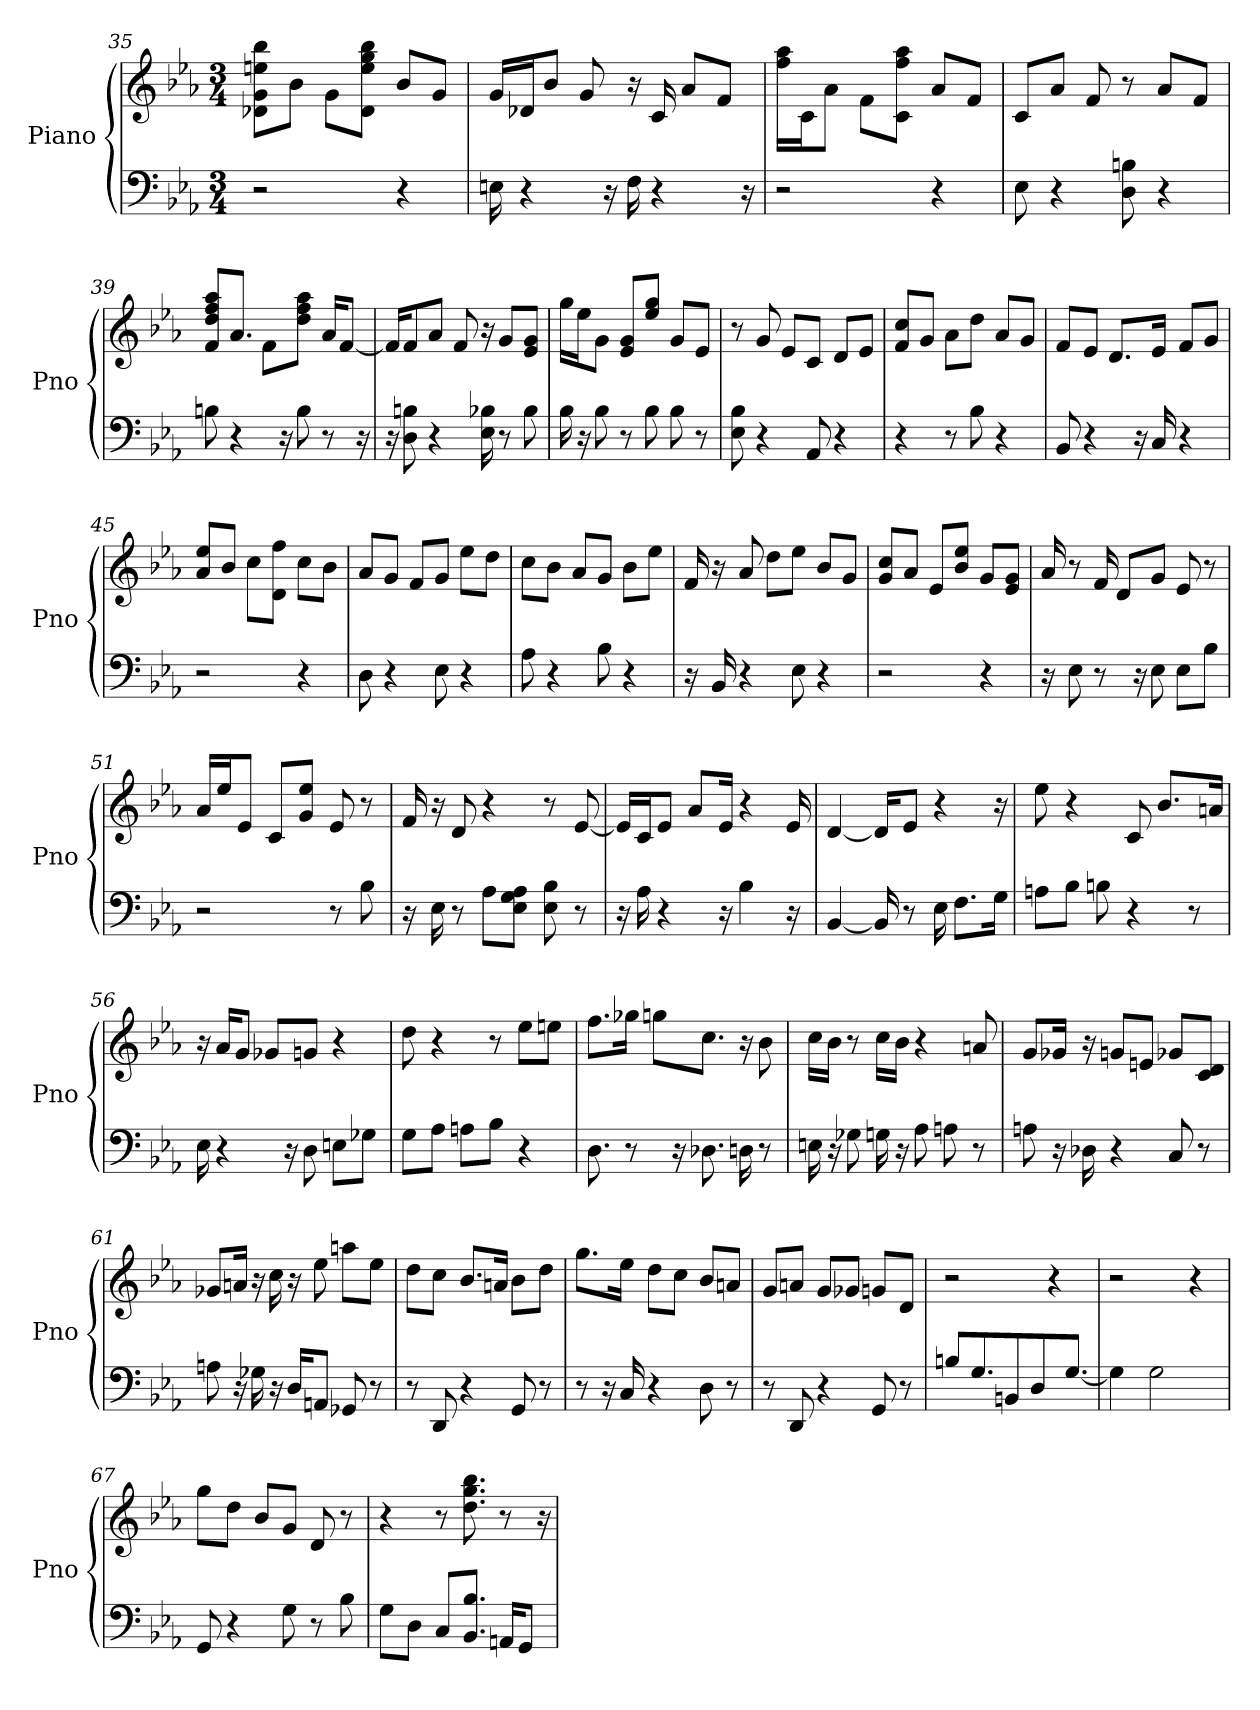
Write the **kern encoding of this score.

**kern	**kern
*part1	*part1
*staff2	*staff1
*I"Piano	*
*I'Pno	*
*clefF4	*clefG2
*k[b-e-a-]	*k[b-e-a-]
*E-:	*E-:
*M3/4	*M3/4
=35	=35
2r	8bb-\ 8g\ 8d-\ 8ee\L
.	8b-\J
.	8g\L
.	8gg\ 8d-\ 8ee\ 8bb-\J
4r	8b-/L
.	8g/J
=36	=36
16E	16g/LL
4r	16d-/J
.	8b-/J
.	8g
16r	.
16F	16r
4r	16c
.	8a-/L
.	8f/J
16r	.
=37	=37
2r	16ff\ 16aa-\LL
.	16c\J
.	8a-\J
.	8f\L
.	8ff\ 8c\ 8aa-\J
4r	8a-/L
.	8f/J
=38	=38
8E-	8c/L
4r	8a-/J
.	8f
8D 8B	8r
4r	8a-/L
.	8f/J
=39	=39
8B	8f/ 8aa-/ 8ff/ 8dd/L
4r	8.a-/J
.	8f\L
16r	.
8B	8dd\ 8aa-\ 8ff\J
8r	16a-/KL
.	[8f/J
16r	.
=40	=40
16r	16f/KL]
8D 8B	8f/
4r	8a-/J
.	8f
16E- 16B-	16r
8r	8g/L
8B-	8e-/ 8g/J
=41	=41
16B-	16gg\LL
16r	16ee-\J
8B-	8g\J
8r	8e-/ 8g/L
8B-	8gg/ 8ee-/J
8B-	8g/L
8r	8e-/J
=42	=42
8E- 8B-	8r
4r	8g
.	8e-/L
8AA-	8c/J
4r	8d/L
.	8e-/J
=43	=43
4r	8cc/ 8f/L
.	8g/J
8r	8a-\L
8B-	8dd\J
4r	8a-/L
.	8g/J
=44	=44
8BB-	8f/L
4r	8e-/J
.	8.d/L
16r	.
16C	16e-/Jk
4r	8f/L
.	8g/J
=45	=45
2r	8a-/ 8ee-/L
.	8b-/J
.	8cc\L
.	8d\ 8ff\J
4r	8cc\L
.	8b-\J
=46	=46
8D	8a-/L
4r	8g/J
.	8f/L
8E-	8g/J
4r	8ee-\L
.	8dd\J
=47	=47
8A-	8cc\L
4r	8b-\J
.	8a-/L
8B-	8g/J
4r	8b-\L
.	8ee-\J
=48	=48
16r	16f
16BB-	16r
4r	8a-
.	8dd\L
8E-	8ee-\J
4r	8b-/L
.	8g/J
=49	=49
2r	8g/ 8cc/L
.	8a-/J
.	8e-/L
.	8b-/ 8ee-/J
4r	8g/L
.	8g/ 8e-/J
=50	=50
16r	16a-
8E-	8r
8r	16f
.	8d/L
16r	.
8E-	8g/J
8E-\L	8e-
8B-\J	8r
=51	=51
2r	16a-/LL
.	16ee-/J
.	8e-/J
.	8c/L
.	8g/ 8ee-/J
8r	8e-
8B-	8r
=52	=52
16r	16f
16E-	16r
8r	8d
8A-\L	4r
8A-\ 8G\ 8E-\J	.
8B- 8E-	8r
8r	[8e-
=53	=53
16r	16e-/LL]
16A-	16c/J
4r	8e-/J
.	8a-/L
16r	16e-/Jk
4B-	4r
16r	16e-
=54	=54
[4BB-	[4d
16BB-]	16d/KL]
8r	8e-/J
16E-	4r
8.F\L	.
16G\Jk	16r
=55	=55
8A\L	8ee-
8B-\J	4r
8B	.
4r	8c
.	8.b-/L
8r	.
.	16a/Jk
=56	=56
16E-	16r
4r	16a-/KL
.	8g/J
.	8g-/L
16r	.
8D	8g/J
8E\L	4r
8G-\J	.
=57	=57
8G\L	8dd
8A-\J	4r
8A\L	.
8B-\J	8r
4r	8ee-\L
.	8ee\J
=58	=58
8.D	8.ff\L
8r	16gg-\Jk
.	8gg\L
16r	.
8.D-	8.cc\J
16D	16r
8r	8b-
=59	=59
16E	16cc\LL
16r	16b-\JJ
8G-	8r
16G	16cc\LL
16r	16b-\JJ
8A-	4r
8A	.
8r	8a
=60	=60
8A	8g/L
16r	16g-/Jk
16D-	16r
4r	8g/L
.	8e/J
8C	8g-/L
8r	8c/ 8d/J
=61	=61
8A	8g-/L
16r	16a/Jk
16G-	16r
16r	16cc
16D/KL	16r
8AA/J	8ee-
8GG-	8aa\L
8r	8ee-\J
=62	=62
8r	8dd\L
8DD	8cc\J
4r	8.b-/L
.	16a/Jk
8GG	8b-\L
8r	8dd\J
=63	=63
8r	8.gg\L
16r	.
16C	16ee-\Jk
4r	8dd\L
.	8cc\J
8D	8b-/L
8r	8a/J
=64	=64
8r	8g/L
8DD	8a/J
4r	8g/L
.	8g-/J
8GG	8g/L
8r	8d/J
=65	=65
8B\L	2r
8.G\J	.
8BB/L	.
8D/J	.
.	4r
[8.GJ	.
=66	=66
4G]	2r
2G	.
.	4r
=67	=67
8GG	8gg\L
4r	8dd\J
.	8b-/L
8G	8g/J
8r	8d
8B-	8r
=68	=68
8G\L	4r
8D\J	.
8C/L	8r
8.B-/ 8.BB-/J	8.gg 8.bb- 8.dd
16AA/KL	8r
8GG/J	.
.	16r
=	=
*-	*-
